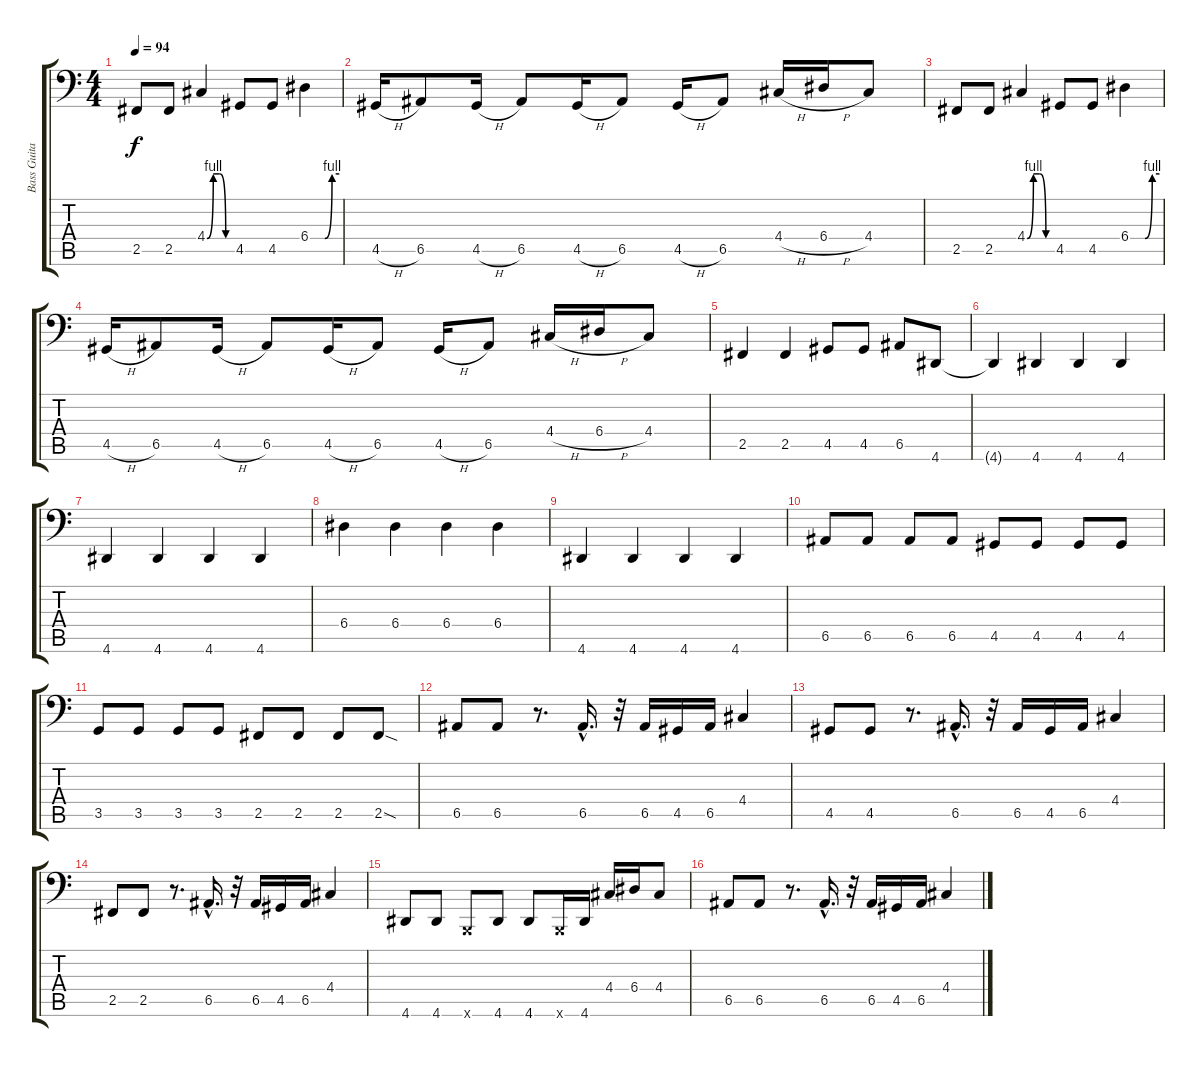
\track ("Bass Guitar" "Bass Guita") {instrument electricbasspick}
\staff {score tabs}
\tuning (C3 G2 D2 A1 E1 B0) {hide}
\ts (4 4)
\tempo 94
\clef f4
\ks c
2.5.8{dy f} 2.5.8 4.4{be (custom 0 0 15 4 30 4 45 0 60 0)}.4 4.5.8 4.5.8 6.4{be (custom 0 0 30 0 45 4 60 4)}.4 |
4.5{h}.16 6.5.8 4.5{h}.16 6.5.8 4.5{h}.16 6.5.8 4.5{h}.16 6.5.8 4.4{h}.16 6.4{h}.16 4.4.8 |
2.5.8 2.5.8 4.4{be (custom 0 0 15 4 30 4 45 0 60 0)}.4 4.5.8 4.5.8 6.4{be (custom 0 0 30 0 45 4 60 4)}.4 |
4.5{h}.16 6.5.8 4.5{h}.16 6.5.8 4.5{h}.16 6.5.8 4.5{h}.16 6.5.8 4.4{h}.16 6.4{h}.16 4.4.8 |
2.5.4 2.5.4 4.5.8 4.5.8 6.5.8 4.6.8 |
4.6{t}.4 4.6.4 4.6.4 4.6.4 |
4.6.4 4.6.4 4.6.4 4.6.4 |
6.4.4 6.4.4 6.4.4 6.4.4 |
4.6.4 4.6.4 4.6.4 4.6.4 |
6.5.8 6.5.8 6.5.8 6.5.8 4.5.8 4.5.8 4.5.8 4.5.8 |
3.5.8 3.5.8 3.5.8 3.5.8 2.5.8 2.5.8 2.5.8 2.5{sod}.8 |
6.5.8 6.5.8 r.8{d} 6.5{hac}.16{d} r.32 6.5.16 4.5.16 6.5.16 4.4.4 |
4.5.8 4.5.8 r.8{d} 6.5{hac}.16{d} r.32 6.5.16 4.5.16 6.5.16 4.4.4 |
2.5.8 2.5.8 r.8{d} 6.5{hac}.16{d} r.32 6.5.16 4.5.16 6.5.16 4.4.4 |
4.6.8 4.6.8 0.6{x}.8 4.6.8 4.6.8 0.6{x}.16 4.6.16 4.4.16 6.4.16 4.4.8 |
6.5.8 6.5.8 r.8{d} 6.5{hac}.16{d} r.32 6.5.16 4.5.16 6.5.16 4.4.4
